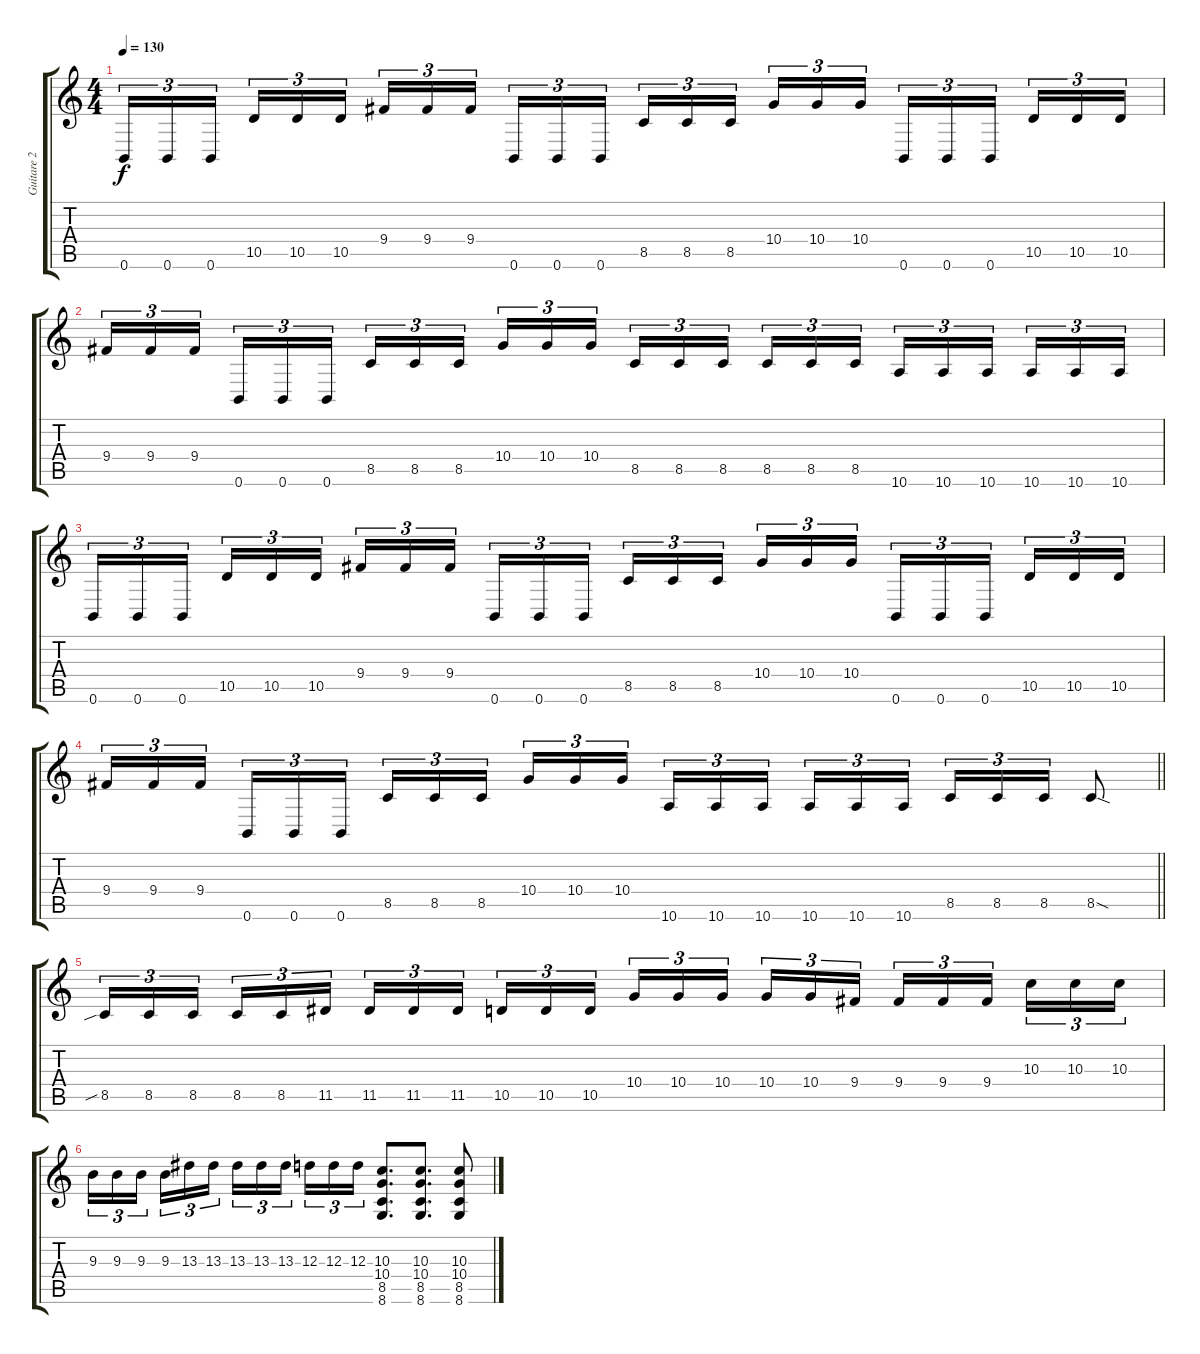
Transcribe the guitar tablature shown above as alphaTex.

\track ("Guitare 2" "Guitare 2") {instrument distortionguitar}
\staff {score tabs}
\tuning (B3 Gb3 D3 A2 E2 B1) {hide}
\ts (4 4)
\tempo 130
\clef g2
\ks c
0.6.16{tu (3 2) dy f} 0.6.16{tu (3 2)} 0.6.16{tu (3 2) beam splitsecondary} 10.5.16{tu (3 2)} 10.5.16{tu (3 2)} 10.5.16{tu (3 2)} 9.4.16{tu (3 2)} 9.4.16{tu (3 2)} 9.4.16{tu (3 2) beam splitsecondary} 0.6.16{tu (3 2)} 0.6.16{tu (3 2)} 0.6.16{tu (3 2)} 8.5.16{tu (3 2)} 8.5.16{tu (3 2)} 8.5.16{tu (3 2) beam splitsecondary} 10.4.16{tu (3 2)} 10.4.16{tu (3 2)} 10.4.16{tu (3 2)} 0.6.16{tu (3 2)} 0.6.16{tu (3 2)} 0.6.16{tu (3 2) beam splitsecondary} 10.5.16{tu (3 2)} 10.5.16{tu (3 2)} 10.5.16{tu (3 2)} |
9.4.16{tu (3 2)} 9.4.16{tu (3 2)} 9.4.16{tu (3 2) beam splitsecondary} 0.6.16{tu (3 2)} 0.6.16{tu (3 2)} 0.6.16{tu (3 2)} 8.5.16{tu (3 2)} 8.5.16{tu (3 2)} 8.5.16{tu (3 2) beam splitsecondary} 10.4.16{tu (3 2)} 10.4.16{tu (3 2)} 10.4.16{tu (3 2)} 8.5.16{tu (3 2)} 8.5.16{tu (3 2)} 8.5.16{tu (3 2) beam splitsecondary} 8.5.16{tu (3 2)} 8.5.16{tu (3 2)} 8.5.16{tu (3 2)} 10.6.16{tu (3 2)} 10.6.16{tu (3 2)} 10.6.16{tu (3 2) beam splitsecondary} 10.6.16{tu (3 2)} 10.6.16{tu (3 2)} 10.6.16{tu (3 2)} |
0.6.16{tu (3 2)} 0.6.16{tu (3 2)} 0.6.16{tu (3 2) beam splitsecondary} 10.5.16{tu (3 2)} 10.5.16{tu (3 2)} 10.5.16{tu (3 2)} 9.4.16{tu (3 2)} 9.4.16{tu (3 2)} 9.4.16{tu (3 2) beam splitsecondary} 0.6.16{tu (3 2)} 0.6.16{tu (3 2)} 0.6.16{tu (3 2)} 8.5.16{tu (3 2)} 8.5.16{tu (3 2)} 8.5.16{tu (3 2) beam splitsecondary} 10.4.16{tu (3 2)} 10.4.16{tu (3 2)} 10.4.16{tu (3 2)} 0.6.16{tu (3 2)} 0.6.16{tu (3 2)} 0.6.16{tu (3 2) beam splitsecondary} 10.5.16{tu (3 2)} 10.5.16{tu (3 2)} 10.5.16{tu (3 2)} |
\barLineRight lightlight
9.4.16{tu (3 2)} 9.4.16{tu (3 2)} 9.4.16{tu (3 2) beam splitsecondary} 0.6.16{tu (3 2)} 0.6.16{tu (3 2)} 0.6.16{tu (3 2)} 8.5.16{tu (3 2)} 8.5.16{tu (3 2)} 8.5.16{tu (3 2) beam splitsecondary} 10.4.16{tu (3 2)} 10.4.16{tu (3 2)} 10.4.16{tu (3 2)} 10.6.16{tu (3 2)} 10.6.16{tu (3 2)} 10.6.16{tu (3 2) beam splitsecondary} 10.6.16{tu (3 2)} 10.6.16{tu (3 2)} 10.6.16{tu (3 2)} 8.5.16{tu (3 2)} 8.5.16{tu (3 2)} 8.5.16{tu (3 2)} 8.5{sod}.8 |
8.5{sib}.16{tu (3 2)} 8.5.16{tu (3 2)} 8.5.16{tu (3 2) beam splitsecondary} 8.5.16{tu (3 2)} 8.5.16{tu (3 2)} 11.5.16{tu (3 2)} 11.5.16{tu (3 2)} 11.5.16{tu (3 2)} 11.5.16{tu (3 2) beam splitsecondary} 10.5.16{tu (3 2)} 10.5.16{tu (3 2)} 10.5.16{tu (3 2)} 10.4.16{tu (3 2)} 10.4.16{tu (3 2)} 10.4.16{tu (3 2) beam splitsecondary} 10.4.16{tu (3 2)} 10.4.16{tu (3 2)} 9.4.16{tu (3 2)} 9.4.16{tu (3 2)} 9.4.16{tu (3 2)} 9.4.16{tu (3 2) beam splitsecondary} 10.3.16{tu (3 2)} 10.3.16{tu (3 2)} 10.3.16{tu (3 2)} |
9.3.16{tu (3 2)} 9.3.16{tu (3 2)} 9.3.16{tu (3 2) beam splitsecondary} 9.3.16{tu (3 2)} 13.3.16{tu (3 2)} 13.3.16{tu (3 2)} 13.3.16{tu (3 2)} 13.3.16{tu (3 2)} 13.3.16{tu (3 2) beam splitsecondary} 12.3.16{tu (3 2)} 12.3.16{tu (3 2)} 12.3.16{tu (3 2)} (10.3 10.4 8.5 8.6).8{d} (10.3 10.4 8.5 8.6).8{d} (10.3 10.4 8.5 8.6).8
